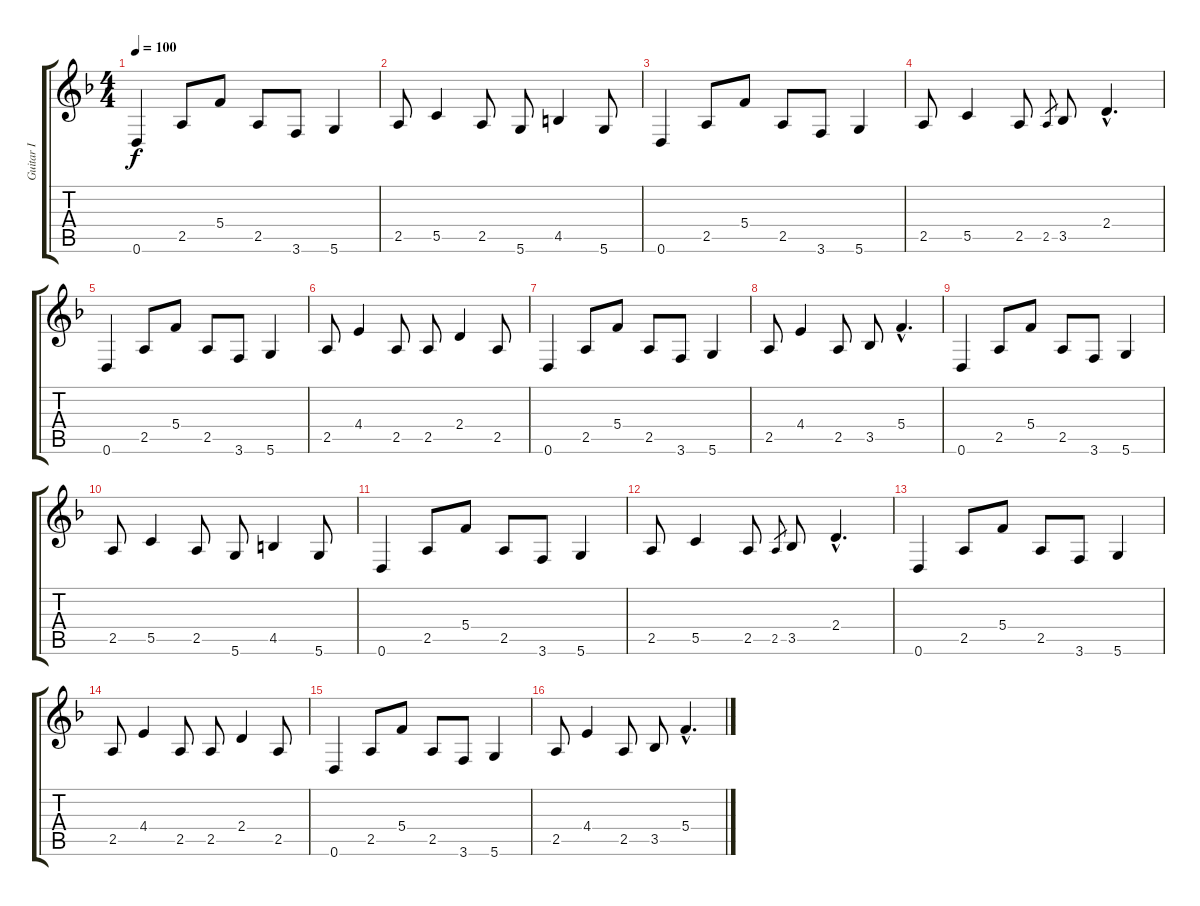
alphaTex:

\track ("Guitar I" "Guitar I") {instrument distortionguitar}
\staff {score tabs}
\tuning (D4 A3 F3 C3 G2 D2) {hide}
\ts (4 4)
\tempo 100
\clef g2
\ks dminor
0.6.4{dy f instrument electricguitarclean} 2.5.8 5.4.8 2.5.8 3.6.8 5.6.4 |
2.5.8 5.5.4 2.5.8 5.6.8 4.5.4 5.6.8 |
0.6.4 2.5.8 5.4.8 2.5.8 3.6.8 5.6.4 |
2.5.8 5.5.4 2.5.8 2.5.8{gr} 3.5.8 2.4{hac}.4{d} |
0.6.4 2.5.8 5.4.8 2.5.8 3.6.8 5.6.4 |
2.5.8 4.4.4 2.5.8 2.5.8 2.4.4 2.5.8 |
0.6.4 2.5.8 5.4.8 2.5.8 3.6.8 5.6.4 |
2.5.8 4.4.4 2.5.8 3.5.8 5.4{hac}.4{d} |
0.6.4 2.5.8 5.4.8 2.5.8 3.6.8 5.6.4 |
2.5.8 5.5.4 2.5.8 5.6.8 4.5.4 5.6.8 |
0.6.4 2.5.8 5.4.8 2.5.8 3.6.8 5.6.4 |
2.5.8 5.5.4 2.5.8 2.5.8{gr} 3.5.8 2.4{hac}.4{d} |
0.6.4 2.5.8 5.4.8 2.5.8 3.6.8 5.6.4 |
2.5.8 4.4.4 2.5.8 2.5.8 2.4.4 2.5.8 |
0.6.4 2.5.8 5.4.8 2.5.8 3.6.8 5.6.4 |
2.5.8 4.4.4 2.5.8 3.5.8 5.4{hac}.4{d}
